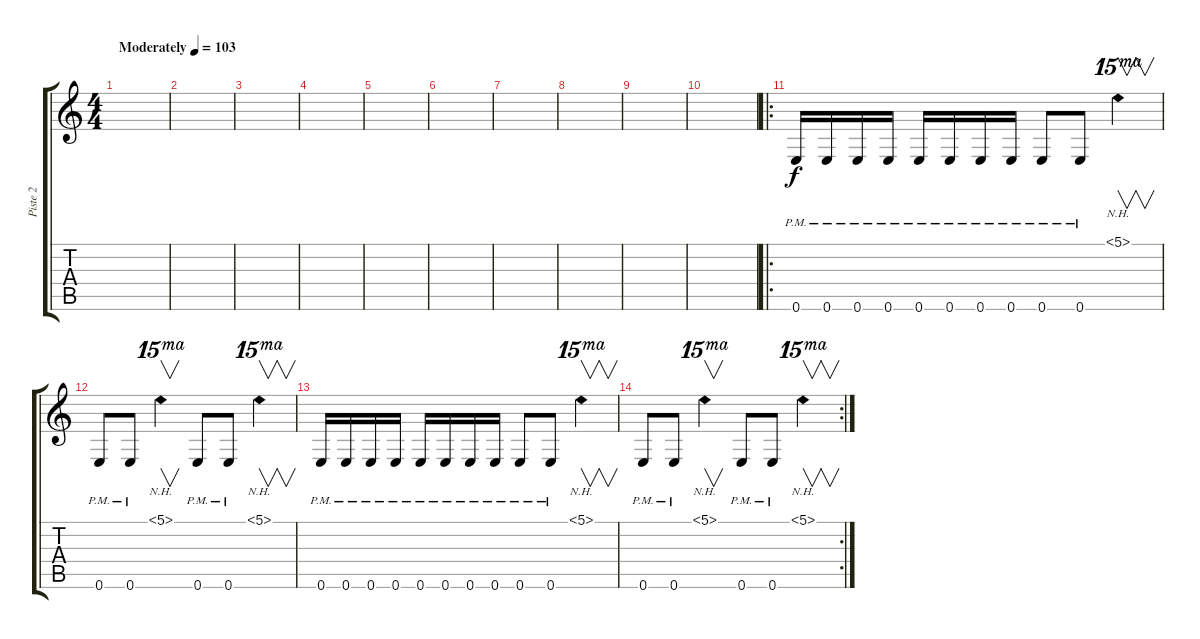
\track ("Piste 2" "Piste 2") {instrument distortionguitar}
\staff {score tabs}
\tuning (E4 B3 G3 D3 A2 E2) {hide}
\ts (4 4)
\tempo (103 "Moderately")
\clef g2
\ks c
|
|
|
|
|
|
|
|
|
|
\ro
0.6{pm}.16 0.6{pm}.16 0.6{pm}.16 0.6{pm}.16 0.6{pm}.16 0.6{pm}.16 0.6{pm}.16 0.6{pm}.16 0.6{pm}.8 0.6{pm}.8 5.1{nh}.4{v ot 15ma} |
0.6{pm}.8 0.6{pm}.8 5.1{nh}.4{v ot 15ma} 0.6{pm}.8 0.6{pm}.8 5.1{nh}.4{v ot 15ma} |
0.6{pm}.16 0.6{pm}.16 0.6{pm}.16 0.6{pm}.16 0.6{pm}.16 0.6{pm}.16 0.6{pm}.16 0.6{pm}.16 0.6{pm}.8 0.6{pm}.8 5.1{nh}.4{v ot 15ma} |
\rc 2
0.6{pm}.8 0.6{pm}.8 5.1{nh}.4{v ot 15ma} 0.6{pm}.8 0.6{pm}.8 5.1{nh}.4{v ot 15ma}
